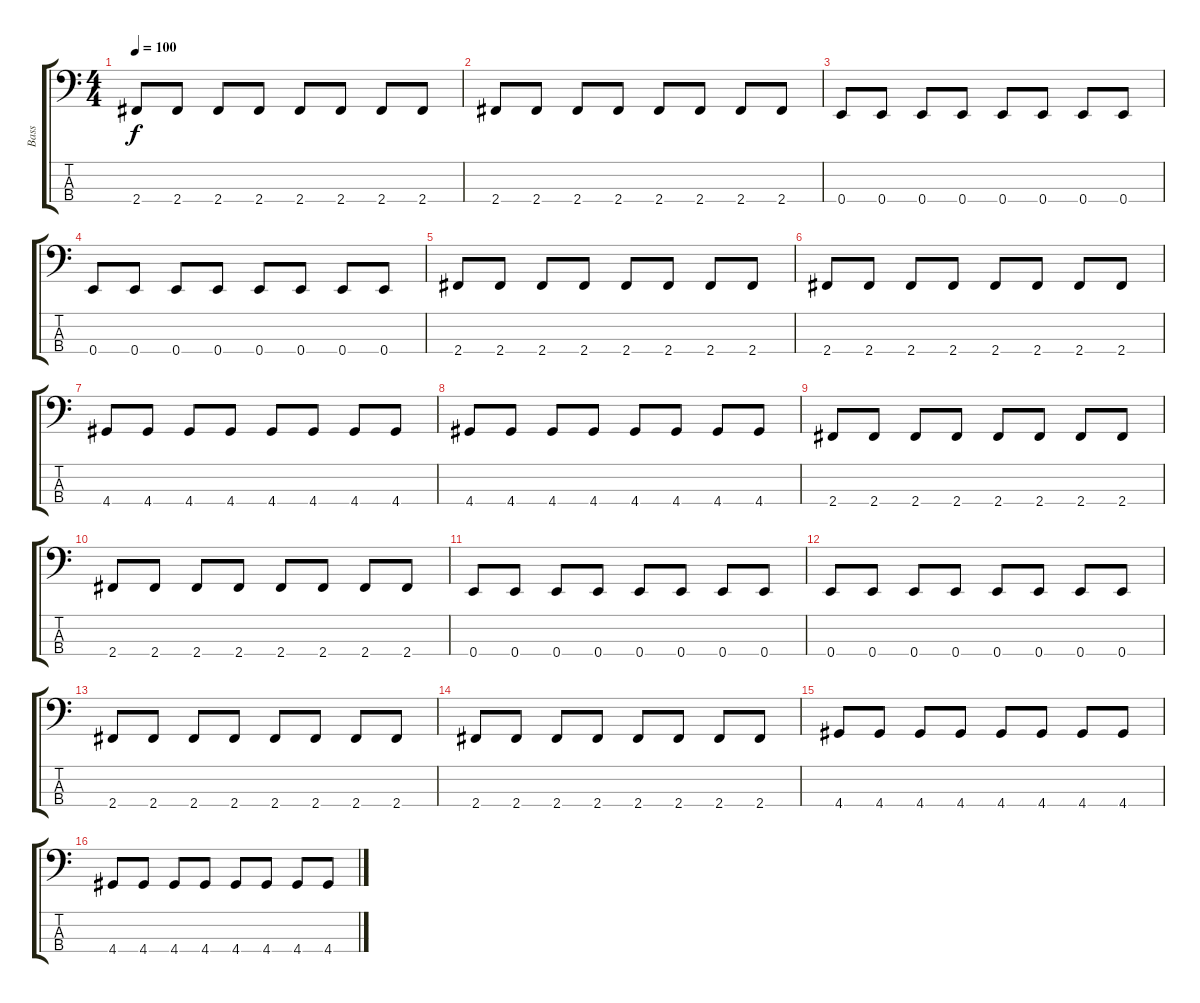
\track ("Bass" "Bass") {instrument electricbassfinger}
\staff {score tabs}
\tuning (G2 D2 A1 E1) {hide}
\ts (4 4)
\tempo 100
\clef f4
\ks c
2.4.8{dy f} 2.4.8 2.4.8 2.4.8 2.4.8 2.4.8 2.4.8 2.4.8 |
2.4.8 2.4.8 2.4.8 2.4.8 2.4.8 2.4.8 2.4.8 2.4.8 |
0.4.8 0.4.8 0.4.8 0.4.8 0.4.8 0.4.8 0.4.8 0.4.8 |
0.4.8 0.4.8 0.4.8 0.4.8 0.4.8 0.4.8 0.4.8 0.4.8 |
2.4.8 2.4.8 2.4.8 2.4.8 2.4.8 2.4.8 2.4.8 2.4.8 |
2.4.8 2.4.8 2.4.8 2.4.8 2.4.8 2.4.8 2.4.8 2.4.8 |
4.4.8 4.4.8 4.4.8 4.4.8 4.4.8 4.4.8 4.4.8 4.4.8 |
4.4.8 4.4.8 4.4.8 4.4.8 4.4.8 4.4.8 4.4.8 4.4.8 |
2.4.8 2.4.8 2.4.8 2.4.8 2.4.8 2.4.8 2.4.8 2.4.8 |
2.4.8 2.4.8 2.4.8 2.4.8 2.4.8 2.4.8 2.4.8 2.4.8 |
0.4.8 0.4.8 0.4.8 0.4.8 0.4.8 0.4.8 0.4.8 0.4.8 |
0.4.8 0.4.8 0.4.8 0.4.8 0.4.8 0.4.8 0.4.8 0.4.8 |
2.4.8 2.4.8 2.4.8 2.4.8 2.4.8 2.4.8 2.4.8 2.4.8 |
2.4.8 2.4.8 2.4.8 2.4.8 2.4.8 2.4.8 2.4.8 2.4.8 |
4.4.8 4.4.8 4.4.8 4.4.8 4.4.8 4.4.8 4.4.8 4.4.8 |
4.4.8 4.4.8 4.4.8 4.4.8 4.4.8 4.4.8 4.4.8 4.4.8
